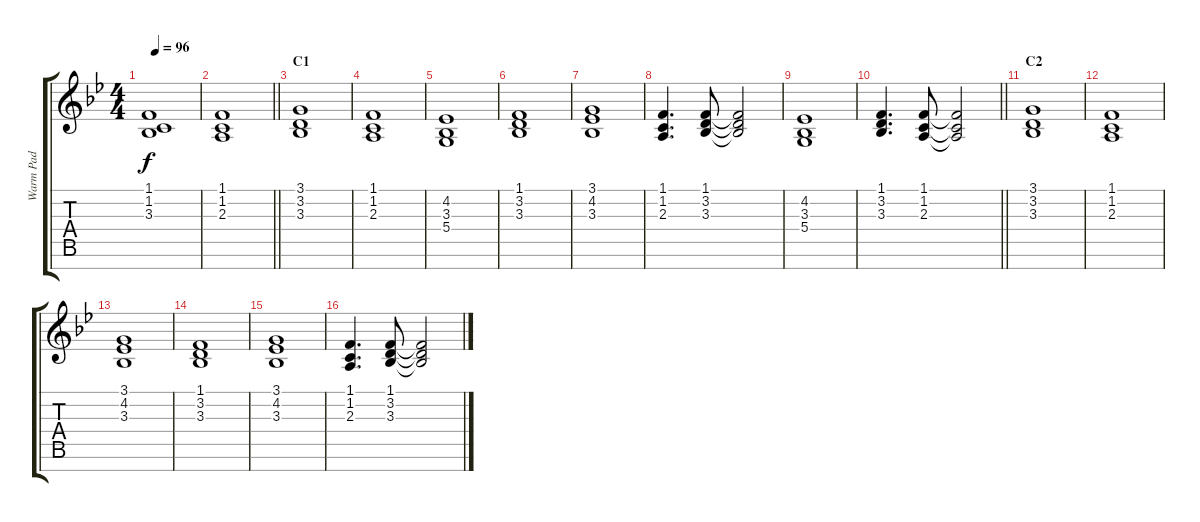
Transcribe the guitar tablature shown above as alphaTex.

\track ("Warm Pad" "Warm Pad") {instrument pad2warm}
\staff {score tabs}
\tuning (E4 B3 G3 D3 A2 E2 B1) {hide}
\ts (4 4)
\tempo 96
\clef g2
\ks bb
(1.1 1.2 3.3).1{dy f} |
\barLineRight lightlight
(1.1 1.2 2.3).1 |
\section ("" "C1")
(3.1 3.2 3.3).1 |
(1.1 1.2 2.3).1 |
(4.2 3.3 5.4).1 |
(1.1 3.2 3.3).1 |
(3.1 4.2 3.3).1 |
(1.1 1.2 2.3).4{d} (1.1 3.2 3.3).8 (1.1{t} 3.2{t} 3.3{t}).2 |
(4.2 3.3 5.4).1 |
\barLineRight lightlight
(1.1 3.2 3.3).4{d} (1.1 1.2 2.3).8 (1.1{t} 1.2{t} 2.3{t}).2 |
\section ("" "C2")
(3.1 3.2 3.3).1 |
(1.1 1.2 2.3).1 |
(3.1 4.2 3.3).1 |
(1.1 3.2 3.3).1 |
(3.1 4.2 3.3).1 |
(1.1 1.2 2.3).4{d} (1.1 3.2 3.3).8 (1.1{t} 3.2{t} 3.3{t}).2
